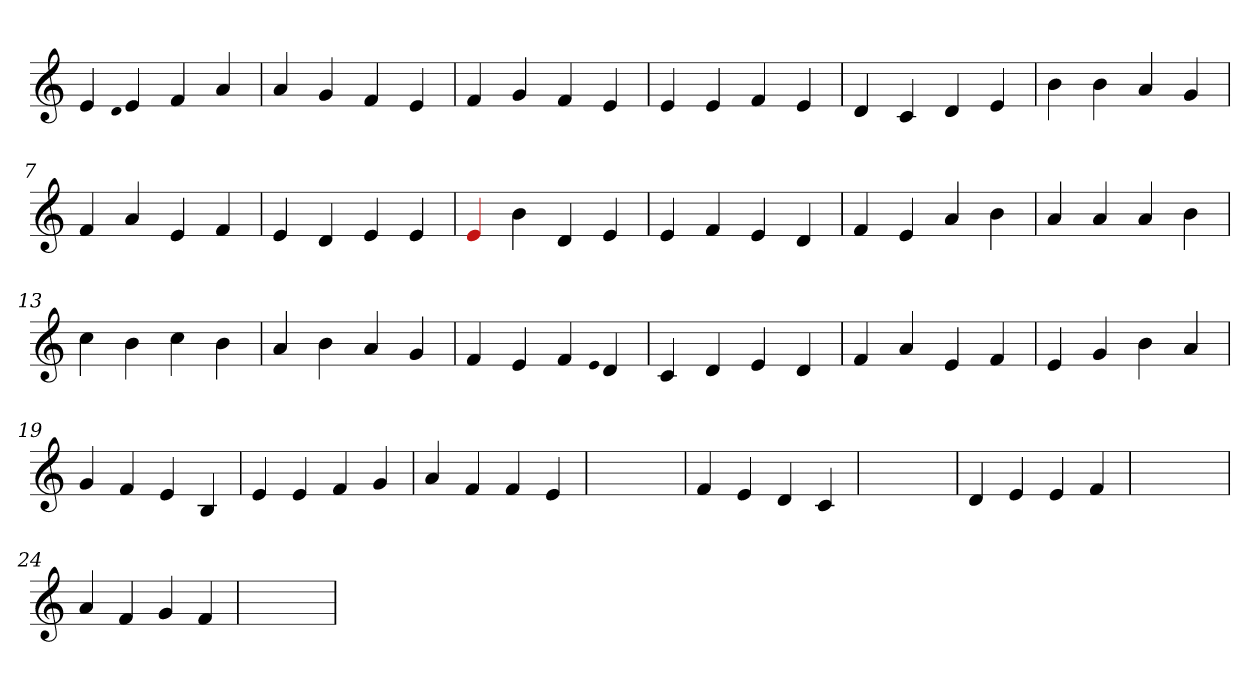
**kern
*part1
*staff1
*clefG2
=1
4e
qqd
4e
4f
4a
=2
4a
4g
4f
4e
=3
4f
4g
4f
4e
=4
4e
4e
4f
4e
=5
4d
4c
4d
4e
=6
4b
4b
4a
4g
=7
4f
4a
4e
4f
=8
4e
4d
4e
4e
=9
4Re
4b
4d
4e
=10
4e
4f
4e
4d
=11
4f
4e
4a
4b
=12
4a
4a
4a
4b
=13
4cc
4b
4cc
4b
=14
4a
4b
4a
4g
=15
4f
4e
4f
qqe
4d
=16
4c
4d
4e
4d
=17
4f
4a
4e
4f
=18
4e
4g
4b
4a
=19
4g
4f
4e
4B
=20
4e
4e
4f
4g
=21
4a
4f
4f
4e
=22
1ryy
=22
4f
4e
4d
4c
=23
1ryy
=23
4d
4e
4e
4f
=24
1ryy
=24
4a
4f
4g
4f
=25
1ryy
=
*-
